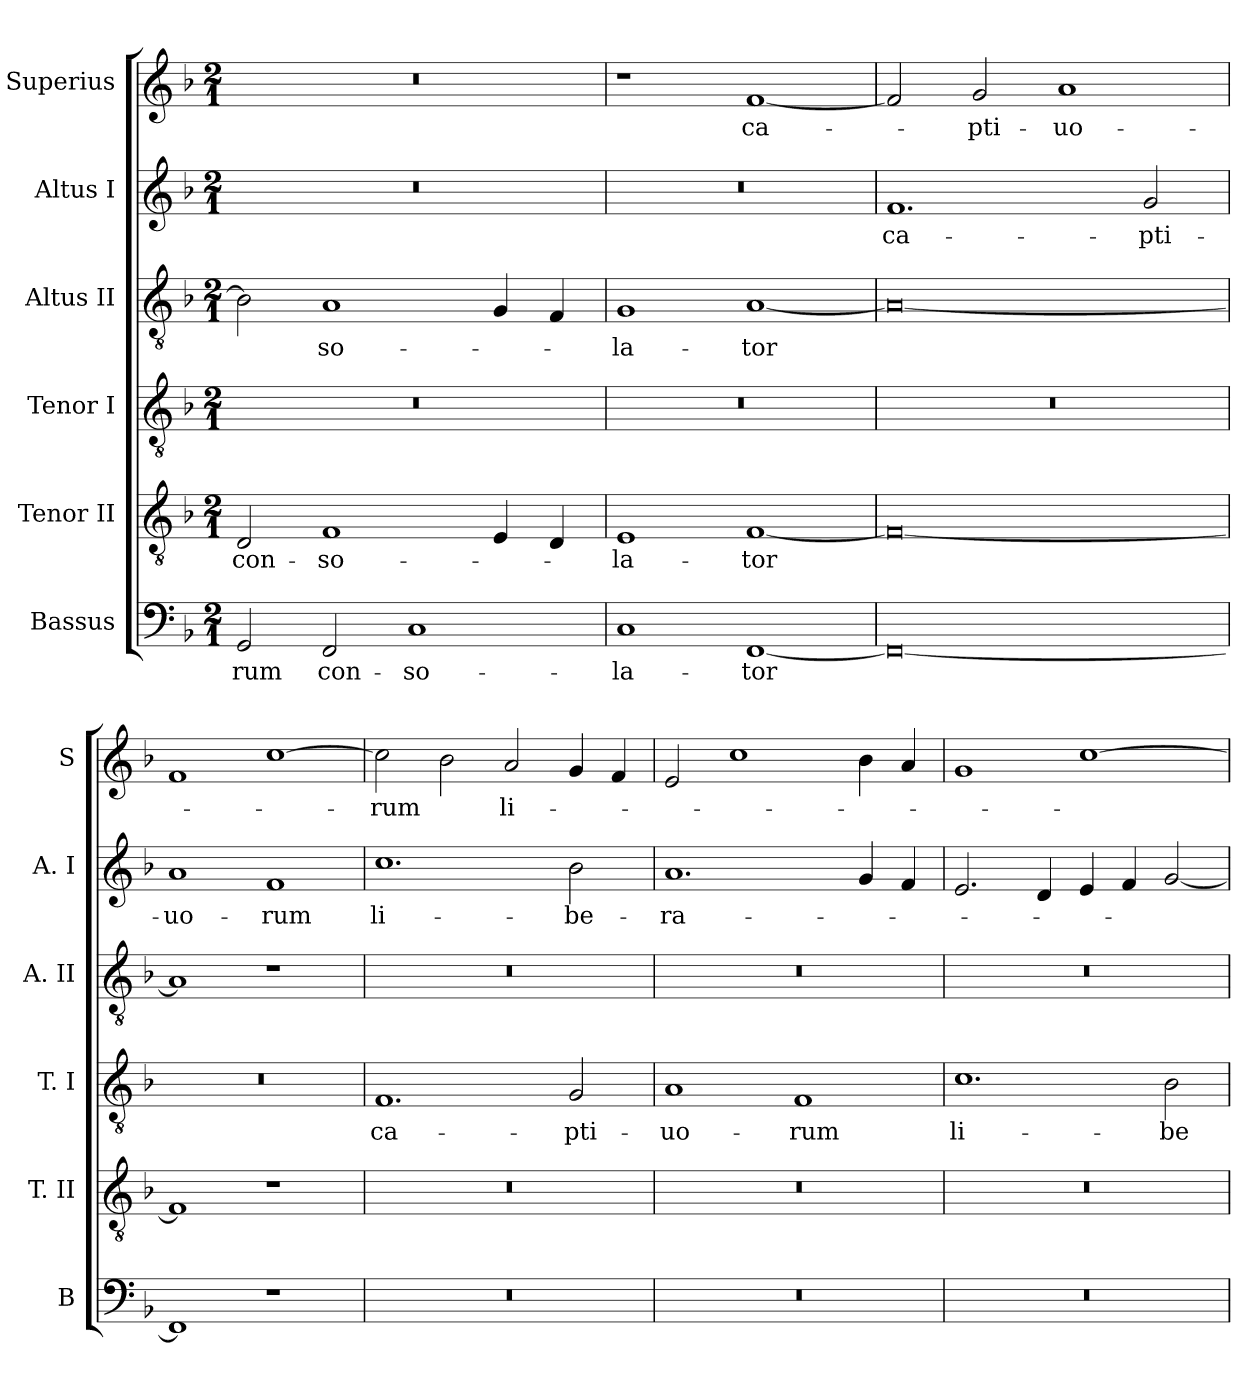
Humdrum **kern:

**kern	**text	**kern	**text	**kern	**text	**kern	**text	**kern	**text	**kern	**text
*part6	*part6	*part5	*part5	*part4	*part4	*part3	*part3	*part2	*part2	*part1	*part1
*staff6	*staff6	*staff5	*staff5	*staff4	*staff4	*staff3	*staff3	*staff2	*staff2	*staff1	*staff1
*I"Bassus	*	*I"Tenor II	*	*I"Tenor I	*	*I"Altus II	*	*I"Altus I	*	*I"Superius	*
*I'B	*	*I'T. II	*	*I'T. I	*	*I'A. II	*	*I'A. I	*	*I'S	*
*clefF4	*	*clefGv2	*	*clefGv2	*	*clefGv2	*	*clefG2	*	*clefG2	*
*k[b-]	*	*k[b-]	*	*k[b-]	*	*k[b-]	*	*k[b-]	*	*k[b-]	*
*F:	*	*F:	*	*F:	*	*F:	*	*F:	*	*F:	*
*M2/1	*	*M2/1	*	*M2/1	*	*M2/1	*	*M2/1	*	*M2/1	*
=	=	=	=	=	=	=	=	=	=	=	=
2GG	rum	2D	con-	0r	.	2B-]	.	0r	.	0r	.
2FF	con-	1F	so-	.	.	1A	so-	.	.	.	.
1C	so-	.	.	.	.	.	.	.	.	.	.
.	.	4E	.	.	.	4G	.	.	.	.	.
.	.	4D	.	.	.	4F	.	.	.	.	.
=	=	=	=	=	=	=	=	=	=	=	=
1C	la-	1E	la-	0r	.	1G	la-	0r	.	1r	.
[1FF	tor	[1F	tor	.	.	[1A	tor	.	.	[1f	ca-
=	=	=	=	=	=	=	=	=	=	=	=
0FF_	.	0F_	.	0r	.	0A_	.	1.f	ca-	2f]	.
.	.	.	.	.	.	.	.	.	.	2g	pti-
.	.	.	.	.	.	.	.	.	.	1a	uo-
.	.	.	.	.	.	.	.	2g	pti-	.	.
=	=	=	=	=	=	=	=	=	=	=	=
1FF]	.	1F]	.	0r	.	1A]	.	1a	uo-	1f	.
1r	.	1r	.	.	.	1r	.	1f	rum	[1cc	.
=	=	=	=	=	=	=	=	=	=	=	=
0r	.	0r	.	1.F	ca-	0r	.	1.cc	li-	2cc]	rum
.	.	.	.	.	.	.	.	.	.	2b-	.
.	.	.	.	.	.	.	.	.	.	2a	li-
.	.	.	.	2G	pti-	.	.	2b-	be-	4g	.
.	.	.	.	.	.	.	.	.	.	4f	.
=	=	=	=	=	=	=	=	=	=	=	=
0r	.	0r	.	1A	uo-	0r	.	1.a	ra-	2e	.
.	.	.	.	.	.	.	.	.	.	1cc	.
.	.	.	.	1F	rum	.	.	.	.	.	.
.	.	.	.	.	.	.	.	4g	.	4b-	.
.	.	.	.	.	.	.	.	4f	.	4a	.
=	=	=	=	=	=	=	=	=	=	=	=
0r	.	0r	.	1.c	li-	0r	.	2.e	.	1g	.
.	.	.	.	.	.	.	.	4d	.	.	.
.	.	.	.	.	.	.	.	4e	.	[1cc	.
.	.	.	.	.	.	.	.	4f	.	.	.
.	.	.	.	2B-	be-	.	.	[2g	.	.	.
=	=	=	=	=	=	=	=	=	=	=	=
*-	*-	*-	*-	*-	*-	*-	*-	*-	*-	*-	*-
